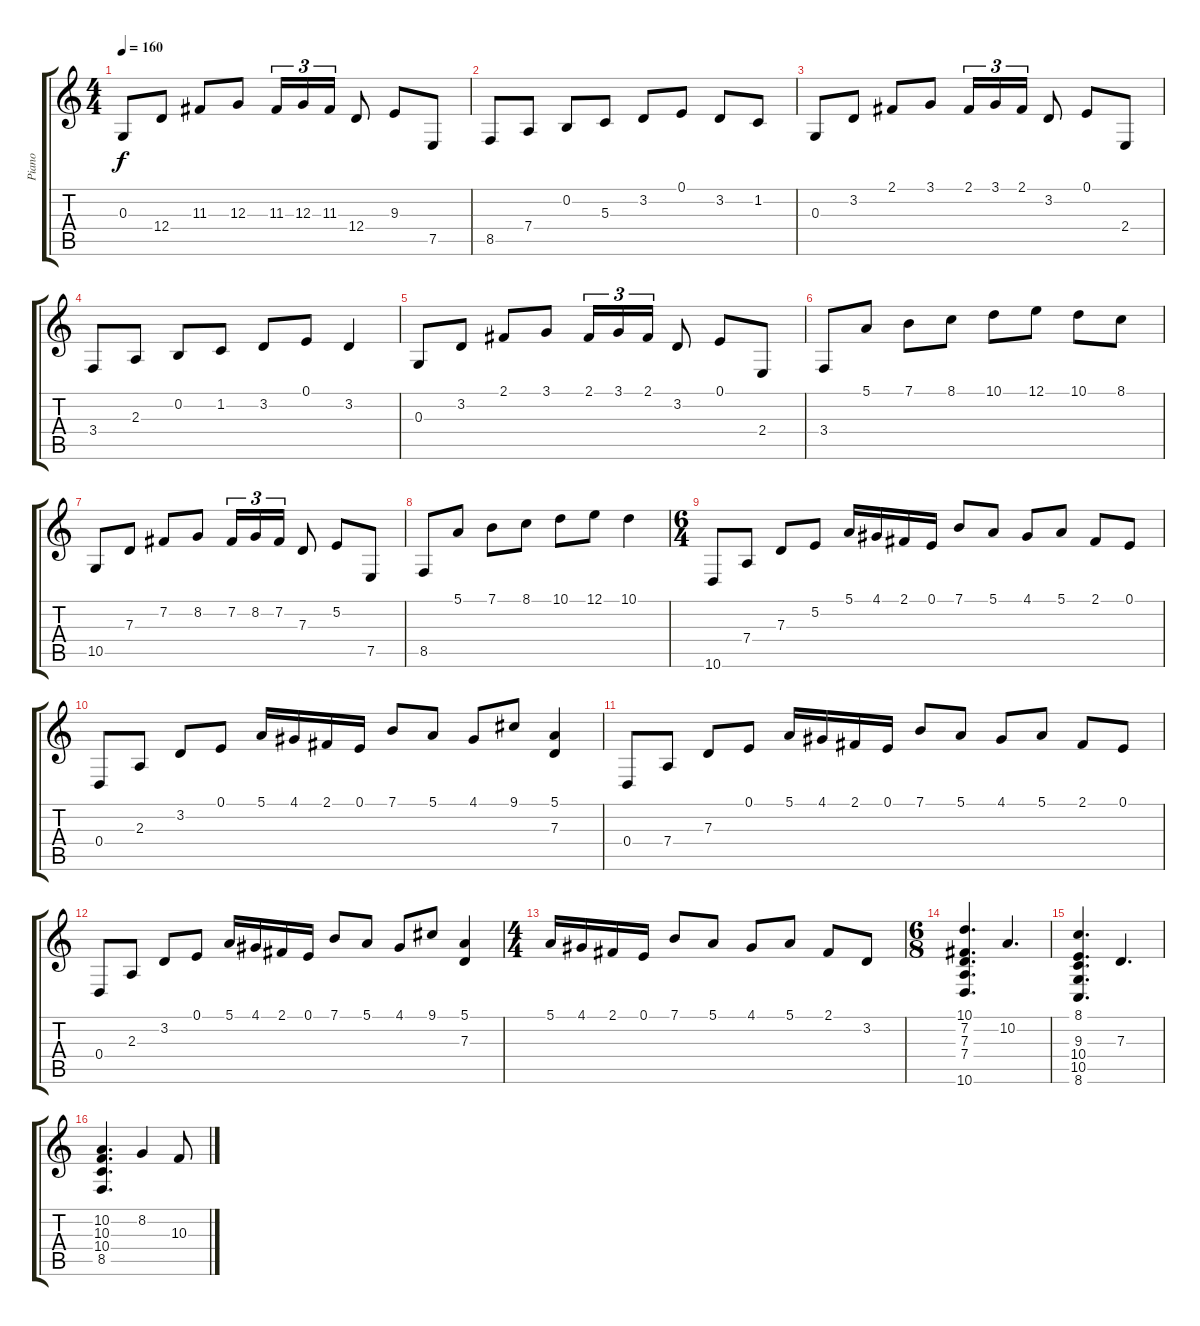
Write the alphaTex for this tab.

\track ("Piano" "Piano") {instrument acousticgrandpiano}
\staff {score tabs}
\tuning (E4 B3 G3 D3 A2 E2) {hide}
\ts (4 4)
\tempo 160
\clef g2
\ks c
0.3.8{dy f} 12.4.8 11.3.8 12.3.8 11.3.16{tu (3 2)} 12.3.16{tu (3 2)} 11.3.16{tu (3 2)} 12.4.8 9.3.8 7.5.8 |
8.5.8 7.4.8 0.2.8 5.3.8 3.2.8 0.1.8 3.2.8 1.2.8 |
0.3.8 3.2.8 2.1.8 3.1.8 2.1.16{tu (3 2)} 3.1.16{tu (3 2)} 2.1.16{tu (3 2)} 3.2.8 0.1.8 2.4.8 |
3.4.8 2.3.8 0.2.8 1.2.8 3.2.8 0.1.8 3.2.4 |
0.3.8 3.2.8 2.1.8 3.1.8 2.1.16{tu (3 2)} 3.1.16{tu (3 2)} 2.1.16{tu (3 2)} 3.2.8 0.1.8 2.4.8 |
3.4.8 5.1.8 7.1.8 8.1.8 10.1.8 12.1.8 10.1.8 8.1.8 |
10.5.8 7.3.8 7.2.8 8.2.8 7.2.16{tu (3 2)} 8.2.16{tu (3 2)} 7.2.16{tu (3 2)} 7.3.8 5.2.8 7.5.8 |
8.5.8 5.1.8 7.1.8 8.1.8 10.1.8 12.1.8 10.1.4 |
\ts (6 4)
10.6.8 7.4.8 7.3.8 5.2.8 5.1.16 4.1.16 2.1.16 0.1.16 7.1.8 5.1.8 4.1.8 5.1.8 2.1.8 0.1.8 |
0.4.8 2.3.8 3.2.8 0.1.8 5.1.16 4.1.16 2.1.16 0.1.16 7.1.8 5.1.8 4.1.8 9.1.8 (5.1 7.3).4 |
0.4.8 7.4.8 7.3.8 0.1.8 5.1.16 4.1.16 2.1.16 0.1.16 7.1.8 5.1.8 4.1.8 5.1.8 2.1.8 0.1.8 |
0.4.8 2.3.8 3.2.8 0.1.8 5.1.16 4.1.16 2.1.16 0.1.16 7.1.8 5.1.8 4.1.8 9.1.8 (5.1 7.3).4 |
\ts (4 4)
5.1.16 4.1.16 2.1.16 0.1.16 7.1.8 5.1.8 4.1.8 5.1.8 2.1.8 3.2.8 |
\ts (6 8)
(10.1 7.2 7.3 7.4 10.6).4{d} 10.2.4{d} |
(8.1 9.3 10.4 10.5 8.6).4{d} 7.3.4{d} |
(10.2 10.3 10.4 8.5).4{d} 8.2.4 10.3.8
